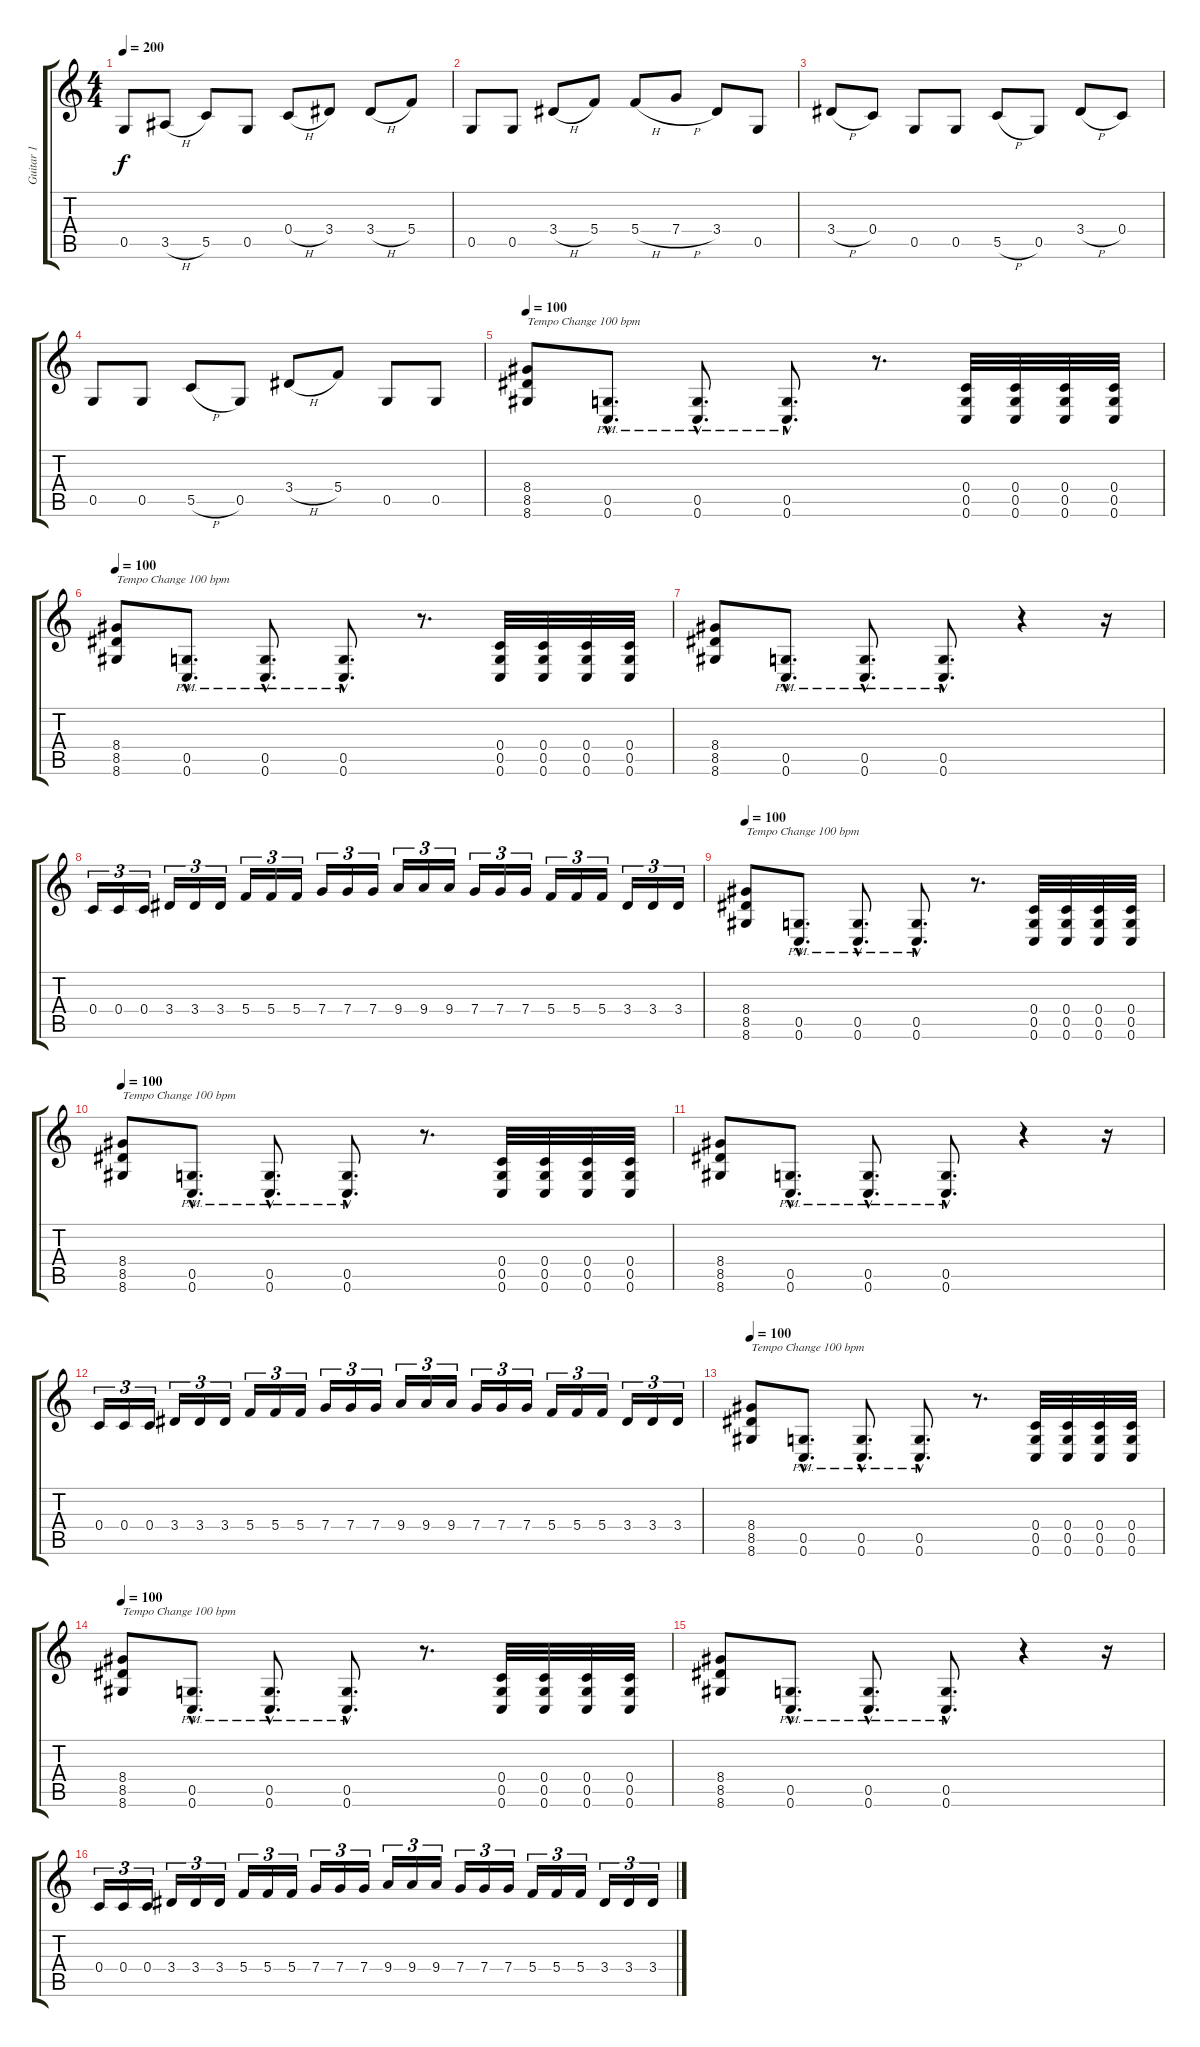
\track ("Guitar 1" "Guitar 1") {instrument distortionguitar}
\staff {score tabs}
\tuning (D4 A3 F3 C3 G2 C2) {hide}
\ts (4 4)
\tempo 200
\clef g2
\ks c
0.5.8{dy f} 3.5{h}.8 5.5.8 0.5.8 0.4{h}.8 3.4.8 3.4{h}.8 5.4.8 |
0.5.8 0.5.8 3.4{h}.8 5.4.8 5.4{h}.8 7.4{h}.8 3.4.8 0.5.8 |
3.4{h}.8 0.4.8 0.5.8 0.5.8 5.5{h}.8 0.5.8 3.4{h}.8 0.4.8 |
0.5.8 0.5.8 5.5{h}.8 0.5.8 3.4{h}.8 5.4.8 0.5.8 0.5.8 |
\tempo 100
(8.4 8.5 8.6).8{txt "Tempo Change 100 bpm"} (0.5{hac pm} 0.6{hac pm}).8{d} (0.5{hac pm} 0.6{hac pm}).8{d} (0.5{hac pm} 0.6{hac pm}).8{d} r.8{d} (0.4 0.5 0.6).32 (0.4 0.5 0.6).32 (0.4 0.5 0.6).32 (0.4 0.5 0.6).32 |
\tempo 100
(8.4 8.5 8.6).8{txt "Tempo Change 100 bpm"} (0.5{hac pm} 0.6{hac pm}).8{d} (0.5{hac pm} 0.6{hac pm}).8{d} (0.5{hac pm} 0.6{hac pm}).8{d} r.8{d} (0.4 0.5 0.6).32 (0.4 0.5 0.6).32 (0.4 0.5 0.6).32 (0.4 0.5 0.6).32 |
(8.4 8.5 8.6).8 (0.5{hac pm} 0.6{hac pm}).8{d} (0.5{hac pm} 0.6{hac pm}).8{d} (0.5{hac pm} 0.6{hac pm}).8{d} r.4 r.16 |
0.4.16{tu (3 2)} 0.4.16{tu (3 2)} 0.4.16{tu (3 2)} 3.4.16{tu (3 2)} 3.4.16{tu (3 2)} 3.4.16{tu (3 2)} 5.4.16{tu (3 2)} 5.4.16{tu (3 2)} 5.4.16{tu (3 2)} 7.4.16{tu (3 2)} 7.4.16{tu (3 2)} 7.4.16{tu (3 2)} 9.4.16{tu (3 2)} 9.4.16{tu (3 2)} 9.4.16{tu (3 2)} 7.4.16{tu (3 2)} 7.4.16{tu (3 2)} 7.4.16{tu (3 2)} 5.4.16{tu (3 2)} 5.4.16{tu (3 2)} 5.4.16{tu (3 2)} 3.4.16{tu (3 2)} 3.4.16{tu (3 2)} 3.4.16{tu (3 2)} |
\tempo 100
(8.4 8.5 8.6).8{txt "Tempo Change 100 bpm"} (0.5{hac pm} 0.6{hac pm}).8{d} (0.5{hac pm} 0.6{hac pm}).8{d} (0.5{hac pm} 0.6{hac pm}).8{d} r.8{d} (0.4 0.5 0.6).32 (0.4 0.5 0.6).32 (0.4 0.5 0.6).32 (0.4 0.5 0.6).32 |
\tempo 100
(8.4 8.5 8.6).8{txt "Tempo Change 100 bpm"} (0.5{hac pm} 0.6{hac pm}).8{d} (0.5{hac pm} 0.6{hac pm}).8{d} (0.5{hac pm} 0.6{hac pm}).8{d} r.8{d} (0.4 0.5 0.6).32 (0.4 0.5 0.6).32 (0.4 0.5 0.6).32 (0.4 0.5 0.6).32 |
(8.4 8.5 8.6).8 (0.5{hac pm} 0.6{hac pm}).8{d} (0.5{hac pm} 0.6{hac pm}).8{d} (0.5{hac pm} 0.6{hac pm}).8{d} r.4 r.16 |
0.4.16{tu (3 2)} 0.4.16{tu (3 2)} 0.4.16{tu (3 2)} 3.4.16{tu (3 2)} 3.4.16{tu (3 2)} 3.4.16{tu (3 2)} 5.4.16{tu (3 2)} 5.4.16{tu (3 2)} 5.4.16{tu (3 2)} 7.4.16{tu (3 2)} 7.4.16{tu (3 2)} 7.4.16{tu (3 2)} 9.4.16{tu (3 2)} 9.4.16{tu (3 2)} 9.4.16{tu (3 2)} 7.4.16{tu (3 2)} 7.4.16{tu (3 2)} 7.4.16{tu (3 2)} 5.4.16{tu (3 2)} 5.4.16{tu (3 2)} 5.4.16{tu (3 2)} 3.4.16{tu (3 2)} 3.4.16{tu (3 2)} 3.4.16{tu (3 2)} |
\tempo 100
(8.4 8.5 8.6).8{txt "Tempo Change 100 bpm"} (0.5{hac pm} 0.6{hac pm}).8{d} (0.5{hac pm} 0.6{hac pm}).8{d} (0.5{hac pm} 0.6{hac pm}).8{d} r.8{d} (0.4 0.5 0.6).32 (0.4 0.5 0.6).32 (0.4 0.5 0.6).32 (0.4 0.5 0.6).32 |
\tempo 100
(8.4 8.5 8.6).8{txt "Tempo Change 100 bpm"} (0.5{hac pm} 0.6{hac pm}).8{d} (0.5{hac pm} 0.6{hac pm}).8{d} (0.5{hac pm} 0.6{hac pm}).8{d} r.8{d} (0.4 0.5 0.6).32 (0.4 0.5 0.6).32 (0.4 0.5 0.6).32 (0.4 0.5 0.6).32 |
(8.4 8.5 8.6).8 (0.5{hac pm} 0.6{hac pm}).8{d} (0.5{hac pm} 0.6{hac pm}).8{d} (0.5{hac pm} 0.6{hac pm}).8{d} r.4 r.16 |
0.4.16{tu (3 2)} 0.4.16{tu (3 2)} 0.4.16{tu (3 2)} 3.4.16{tu (3 2)} 3.4.16{tu (3 2)} 3.4.16{tu (3 2)} 5.4.16{tu (3 2)} 5.4.16{tu (3 2)} 5.4.16{tu (3 2)} 7.4.16{tu (3 2)} 7.4.16{tu (3 2)} 7.4.16{tu (3 2)} 9.4.16{tu (3 2)} 9.4.16{tu (3 2)} 9.4.16{tu (3 2)} 7.4.16{tu (3 2)} 7.4.16{tu (3 2)} 7.4.16{tu (3 2)} 5.4.16{tu (3 2)} 5.4.16{tu (3 2)} 5.4.16{tu (3 2)} 3.4.16{tu (3 2)} 3.4.16{tu (3 2)} 3.4.16{tu (3 2)}
